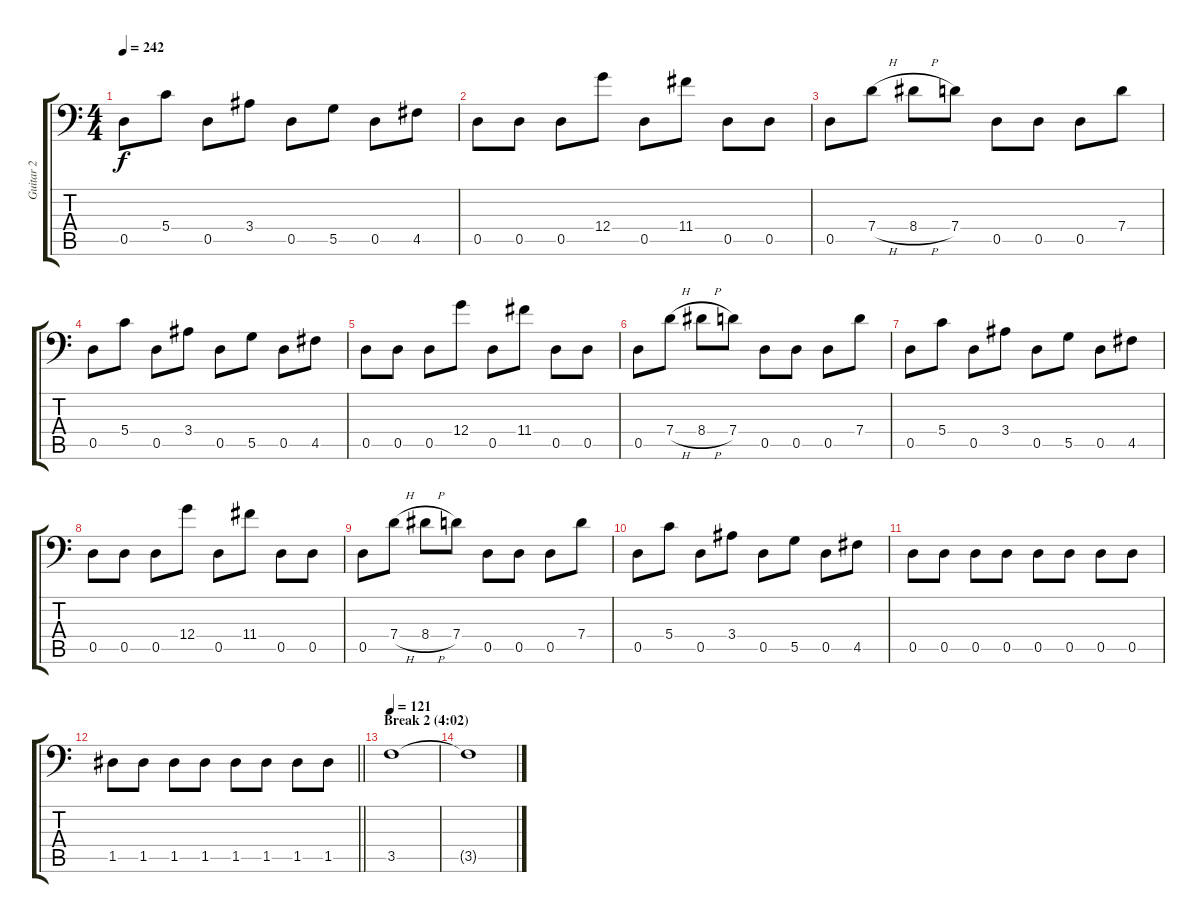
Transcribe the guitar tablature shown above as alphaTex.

\track ("Guitar 2" "Guitar 2") {instrument distortionguitar}
\staff {score tabs}
\tuning (A3 E3 C3 G2 D2 A1) {hide}
\ts (4 4)
\tempo 242
\clef f4
\ks c
0.5.8{dy f} 5.4.8 0.5.8 3.4.8 0.5.8 5.5.8 0.5.8 4.5.8 |
0.5.8 0.5.8 0.5.8 12.4.8 0.5.8 11.4.8 0.5.8 0.5.8 |
0.5.8 7.4{h}.8 8.4{h}.8 7.4.8 0.5.8 0.5.8 0.5.8 7.4.8 |
0.5.8 5.4.8 0.5.8 3.4.8 0.5.8 5.5.8 0.5.8 4.5.8 |
0.5.8 0.5.8 0.5.8 12.4.8 0.5.8 11.4.8 0.5.8 0.5.8 |
0.5.8 7.4{h}.8 8.4{h}.8 7.4.8 0.5.8 0.5.8 0.5.8 7.4.8 |
0.5.8 5.4.8 0.5.8 3.4.8 0.5.8 5.5.8 0.5.8 4.5.8 |
0.5.8 0.5.8 0.5.8 12.4.8 0.5.8 11.4.8 0.5.8 0.5.8 |
0.5.8 7.4{h}.8 8.4{h}.8 7.4.8 0.5.8 0.5.8 0.5.8 7.4.8 |
0.5.8 5.4.8 0.5.8 3.4.8 0.5.8 5.5.8 0.5.8 4.5.8 |
0.5.8 0.5.8 0.5.8 0.5.8 0.5.8 0.5.8 0.5.8 0.5.8 |
\barLineRight lightlight
1.5.8 1.5.8 1.5.8 1.5.8 1.5.8 1.5.8 1.5.8 1.5.8 |
\section ("" "Break 2 (4:02)")
\tempo 121
3.5.1{volume 0} |
3.5{t}.1
